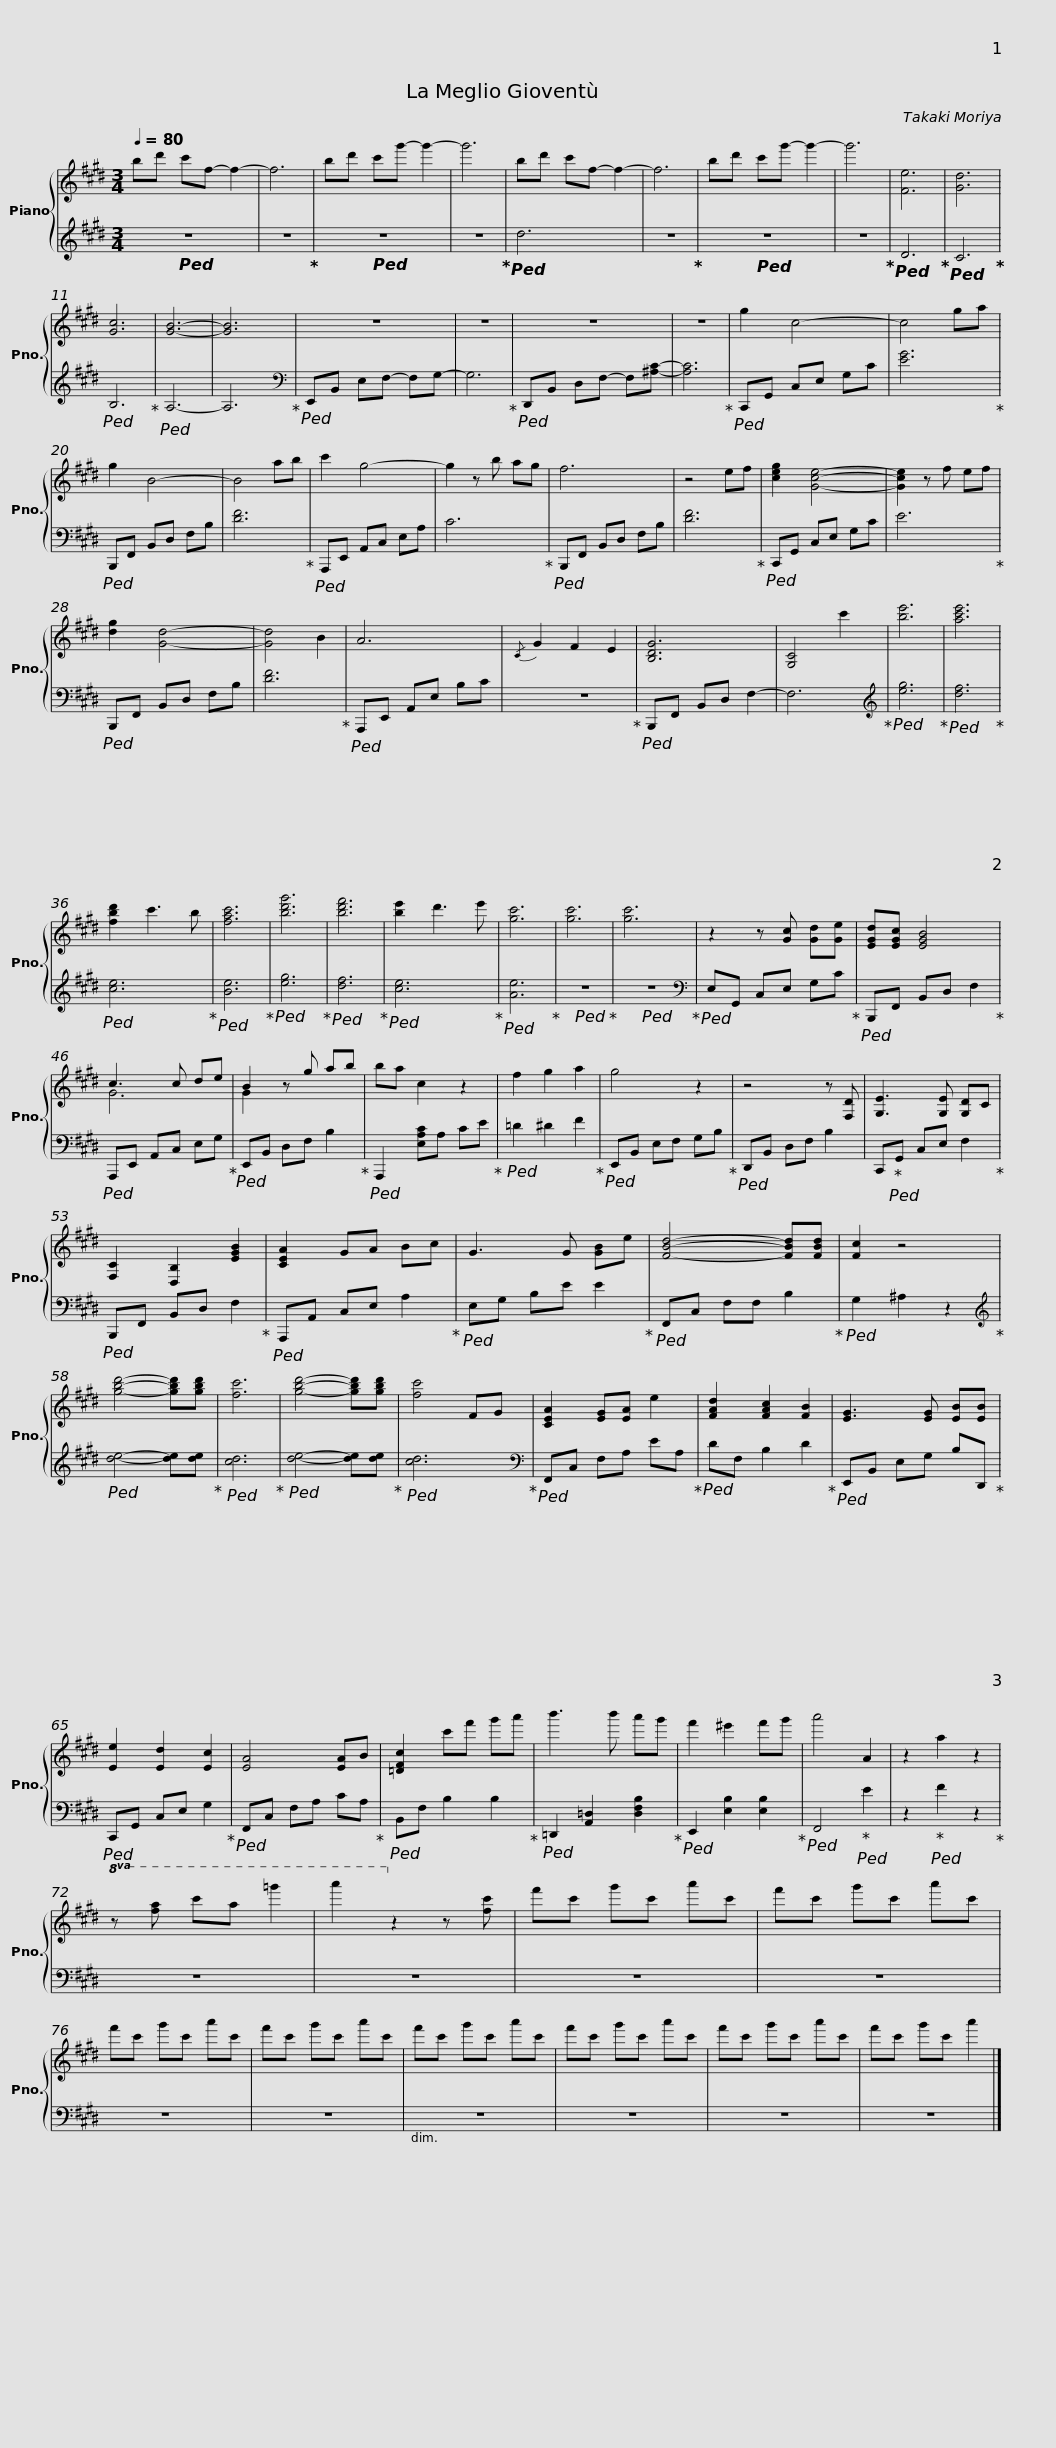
X:1
%%score { ( 1 3 ) | 2 }
L:1/8
Q:1/4=80
M:3/4
I:linebreak $
K:E
V:1 treble
V:3 treble
V:2 treble
V:1
 bd' c'f- f2- | f6 | bd' c'g'- g'2- | g'6 | bd' c'f- f2- | %5
 f6 | bd' c'g'- g'2- | g'6 | [Fe]6 | [Gd]6 |$ %10
 [Gc]6 | [GB]6- | [GB]6 | z6 | z6 | %15
 z6 | z6 | g2 c4- | c4 ga | g2 B4- |$ %20
 B4 ab | c'2 g4- | g2 z b ag | f6 | z4 ef | %25
 [ceg]2 [Gce]4- | [Gce]2 z f ef | [dg]2 [Gd]4- |$ [Gd]4 B2 | A6 | %30
{/C} G2 F2 E2 | [B,DG]6 | [G,C]4 c'2 | [be']6 | [ac'e']6 | %35
 [fbd']2 c'3 b | [fac']6 | [bd'g']6 | [bd'f']6 | [be']2 d'3 e' |$ %40
 [gc']6 | [gc']6 | [gc']6 | z2 z [Gc] [Gd][Ge] | [EGd][EGc] [EGB]4 | %45
 c3 c de | B2 z g ab | ba c2 z2 |$ f2 g2 a2 | g4 z2 | %50
 z4 z [F,D] | [G,E]3 [G,E] [G,D]C | [F,C]2 [D,B,]2 [EGB]2 | [CEA]2 GA Bc | G3 G [GB]e |$ %55
 [FBd]4- [FBd][FBd] | [Fc]2 z4 | [gbd']4- [gbd'][gbd'] | [fc']6 | [gbd']4- [gbd'][gbd'] | %60
 [fc']4 FG | [CEA]2 [EG][EA] e2 | [FAd]2 [FAc]2 [FB]2 |$ [EG]3 [EG] [EB][EB] | [Ee]2 [Ed]2 [Ec]2 | %65
 [EA]4 [EA]B | [=DFc]2 c'f' g'a' | b'3 b' a'g' | f'2 ^e'2 f'g' | a'4 A2 |$ %70
 z2 a2 z2 |!8va(! z [f'a'] c''a' =g''2 | a''2!8va)! z2 z [fc'] | f'c' g'c' a'c' | f'c' g'c' a'c' | %75
 f'c' g'c' a'c' |$ f'c' g'c' a'c' | f'c' g'c' a'c' | f'c' g'c' a'c' | f'c' g'c' a'c' | %80
 f'c' g'c' a'2 |] %81
V:2
!ped! z6 | z6!ped-up! |!ped! z6 | z6!ped-up! |!ped! d6 | %5
 z6!ped-up! |!ped! z6 | z6!ped-up! |!ped! D6!ped-up! |!ped! C6!ped-up! |$ %10
!ped! B,6!ped-up! |!ped! A,6- | A,6!ped-up! |[K:bass]!ped! E,,B,, E,F,- F,G,- | G,6!ped-up! | %15
!ped! D,,B,, D,F,- F,[^A,C]- | [A,C]6!ped-up! |!ped! C,,G,, C,E, G,C | [EG]6!ped-up! |!ped! B,,,F,, B,,D, F,B, |$ %20
 [DF]6!ped-up! |!ped! A,,,E,, A,,C, E,A, | C6!ped-up! |!ped! B,,,F,, B,,D, F,B, | [DF]6!ped-up! | %25
!ped! C,,G,, C,E, G,C | E6!ped-up! |!ped! B,,,F,, B,,D, F,B, |$ [DF]6!ped-up! |!ped! A,,,E,, A,,E, B,C | %30
 z6!ped-up! |!ped! B,,,F,, B,,D, F,2- | F,6!ped-up! |[K:treble]!ped! [eg]6!ped-up! |!ped! [df]6!ped-up! | %35
!ped! [ce]6!ped-up! |!ped! [Be]6!ped-up! |!ped! [eg]6!ped-up! |!ped! [df]6!ped-up! |!ped! [ce]6!ped-up! |$ %40
!ped! [Ae]6!ped-up! |!ped! z6!ped-up! |!ped! z6!ped-up! |[K:bass]!ped! E,G,, C,E, G,C!ped-up! |!ped! B,,,F,, B,,D, F,2!ped-up! | %45
!ped! A,,,E,, A,,C, E,G,!ped-up! |!ped! E,,B,, D,F, B,2!ped-up! |!ped! A,,,2 [E,A,C]A, CE!ped-up! |$!ped! =D2 ^D2 F2!ped-up! |!ped! E,,B,, E,F, G,B,!ped-up! | %50
!ped! D,,B,, D,F, B,2 | C,,!ped-up!!ped!G,, C,E, F,2!ped-up! |!ped! B,,,F,, B,,D, F,2!ped-up! |!ped! A,,,A,, C,E, A,2!ped-up! |!ped! E,G, B,E E2!ped-up! |$ %55
!ped! F,,C, F,F, B,2!ped-up! |!ped! G,2 ^A,2 z2!ped-up! |[K:treble]!ped! [de]4- [de][de]!ped-up! |!ped! [cd]6!ped-up! |!ped! [de]4- [de][de]!ped-up! | %60
!ped! [cd]6!ped-up! |[K:bass]!ped! F,,C, F,A, EA,!ped-up! |!ped! DF, B,2 D2!ped-up! |$!ped! E,,B,, E,G, B,D,,!ped-up! |!ped! C,,G,, C,E, G,2!ped-up! | %65
!ped! F,,C, F,A, CA,!ped-up! |!ped! B,,F, B,2 B,2!ped-up! |!ped! =D,,2 [A,,=D,]2 [D,F,B,]2!ped-up! |!ped! E,,2 [E,B,]2 [E,B,]2!ped-up! |!ped! F,,4!ped-up!!ped! E2 |$ %70
 z2!ped-up!!ped! F2 z2!ped-up! | z6 | z6 | z6 | z6 | %75
 z6 |$ z6 | z6 | z6 | z6 | %80
 z6 |] %81
V:3
 x6 | x6 | x6 | x6 | x6 | %5
 x6 | x6 | x6 | x6 | x6 |$ %10
 x6 | x6 | x6 | x6 | x6 | %15
 x6 | x6 | x6 | x6 | x6 |$ %20
 x6 | x6 | x6 | x6 | x6 | %25
 x6 | x6 | x6 |$ x6 | x6 | %30
 x6 | x6 | x6 | x6 | x6 | %35
 x6 | x6 | x6 | x6 | x6 |$ %40
 x6 | x6 | x6 | x6 | x6 | %45
 G6 | G2 x4 | x6 |$ x6 | x6 | %50
 x6 | x6 | x6 | x6 | x6 |$ %55
 x6 | x6 | x6 | x6 | x6 | %60
 x6 | x6 | x6 |$ x6 | x6 | %65
 x6 | x6 | x6 | x6 | x6 |$ %70
 x6 |!8va(! x6 | x2!8va)! x4 | x6 | x6 | %75
 x6 |$ x6 | x6 | x6 | x6 | %80
 x6 |] %81
